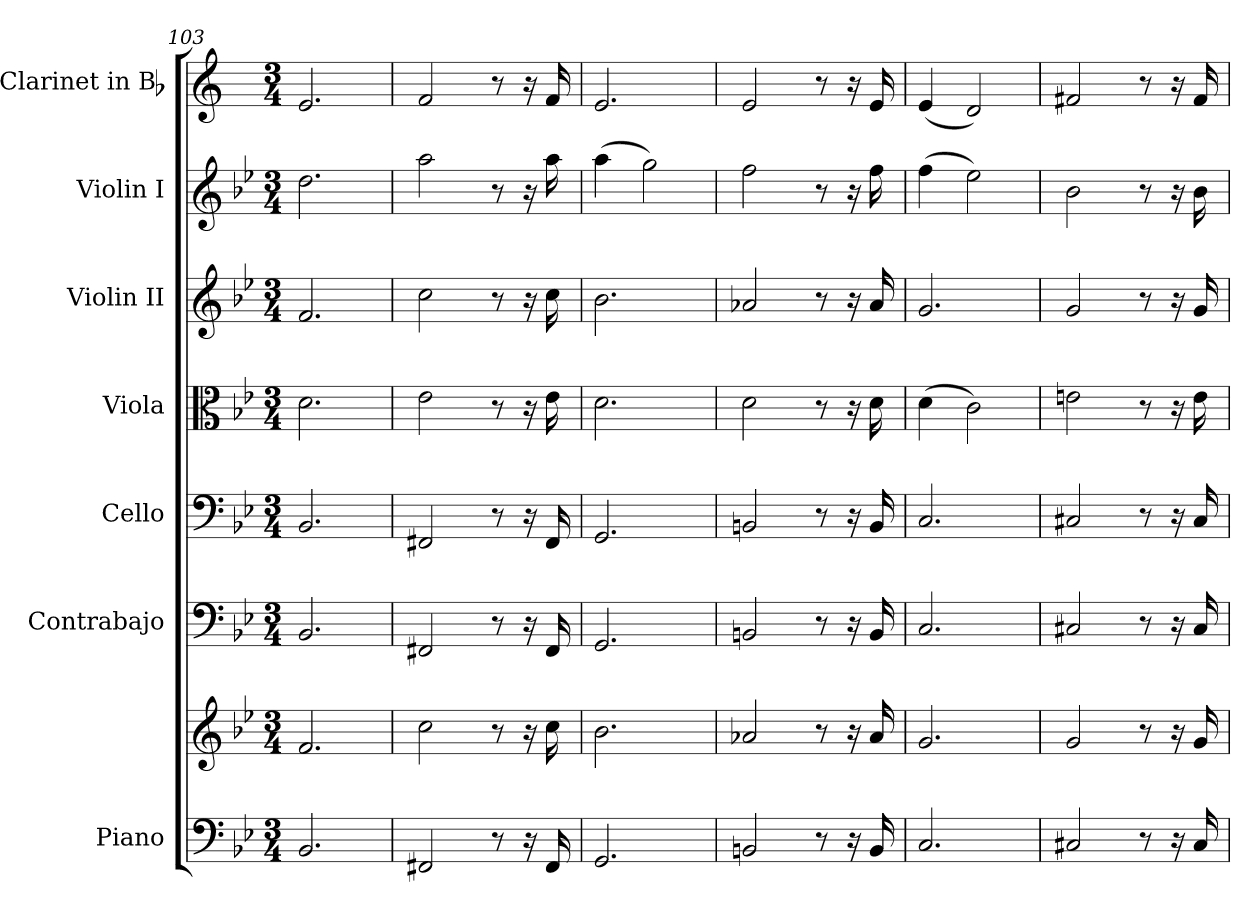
**kern	**kern	**kern	**kern	**kern	**kern	**kern	**kern
*part7	*part7	*part6	*part5	*part4	*part3	*part2	*part1
*staff8	*staff7	*staff6	*staff5	*staff4	*staff3	*staff2	*staff1
*I"Piano	*	*I"Contrabajo	*I"Cello	*I"Viola	*I"Violin II	*I"Violin I	*I"Clarinet in Bb
*I'Pno.	*	*	*	*I'Vla.	*I'Vln. II	*I'Vln. I	*
*clefF4	*clefG2	*clefF4	*clefF4	*clefC3	*clefG2	*clefG2	*clefG2
*	*	*ITrd7c12	*	*	*	*	*ITrd1c2
*k[b-e-]	*k[b-e-]	*k[b-e-]	*k[b-e-]	*k[b-e-]	*k[b-e-]	*k[b-e-]	*k[b-e-]
*M3/4	*M3/4	*M3/4	*M3/4	*M3/4	*M3/4	*M3/4	*M3/4
=103	=103	=103	=103	=103	=103	=103	=103
2.BB-/	2.f/	2.BBB-/	2.BB-/	2.d\	2.f/	2.dd\	2.d/
=104	=104	=104	=104	=104	=104	=104	=104
2FF#X/	2cc\	2FFF#X/	2FF#X/	2e-\	2cc\	2aa\	2e-/
8r	8r	8r	8r	8r	8r	8r	8r
16r	16r	16r	16r	16r	16r	16r	16r
16FF#/	16cc\	16FFF#/	16FF#/	16e-\	16cc\	16aa\	16e-/
!!LO:LB:g=z
=105	=105	=105	=105	=105	=105	=105	=105
2.GG/	2.b-\	2.GGG/	2.GG/	2.d\	2.b-\	(>4aa\	2.d/
.	.	.	.	.	.	2gg\)	.
=106	=106	=106	=106	=106	=106	=106	=106
2BBn/	2a-X/	2BBBn/	2BBn/	2d\	2a-X/	2ff\	2d/
8r	8r	8r	8r	8r	8r	8r	8r
16r	16r	16r	16r	16r	16r	16r	16r
16BB/	16a-/	16BBB/	16BB/	16d\	16a-/	16ff\	16d/
=107	=107	=107	=107	=107	=107	=107	=107
2.C/	2.g/	2.CC/	2.C/	(>4d\	2.g/	(>4ff\	(4d/
.	.	.	.	2c\)	.	2ee-\)	2c/)
=108	=108	=108	=108	=108	=108	=108	=108
2C#X/	2g/	2CC#X/	2C#X/	2en\	2g/	2b-\	2en/
8r	8r	8r	8r	8r	8r	8r	8r
16r	16r	16r	16r	16r	16r	16r	16r
16C#/	16g/	16CC#/	16C#/	16e\	16g/	16b-\	16e/
=	=	=	=	=	=	=	=
*-	*-	*-	*-	*-	*-	*-	*-
